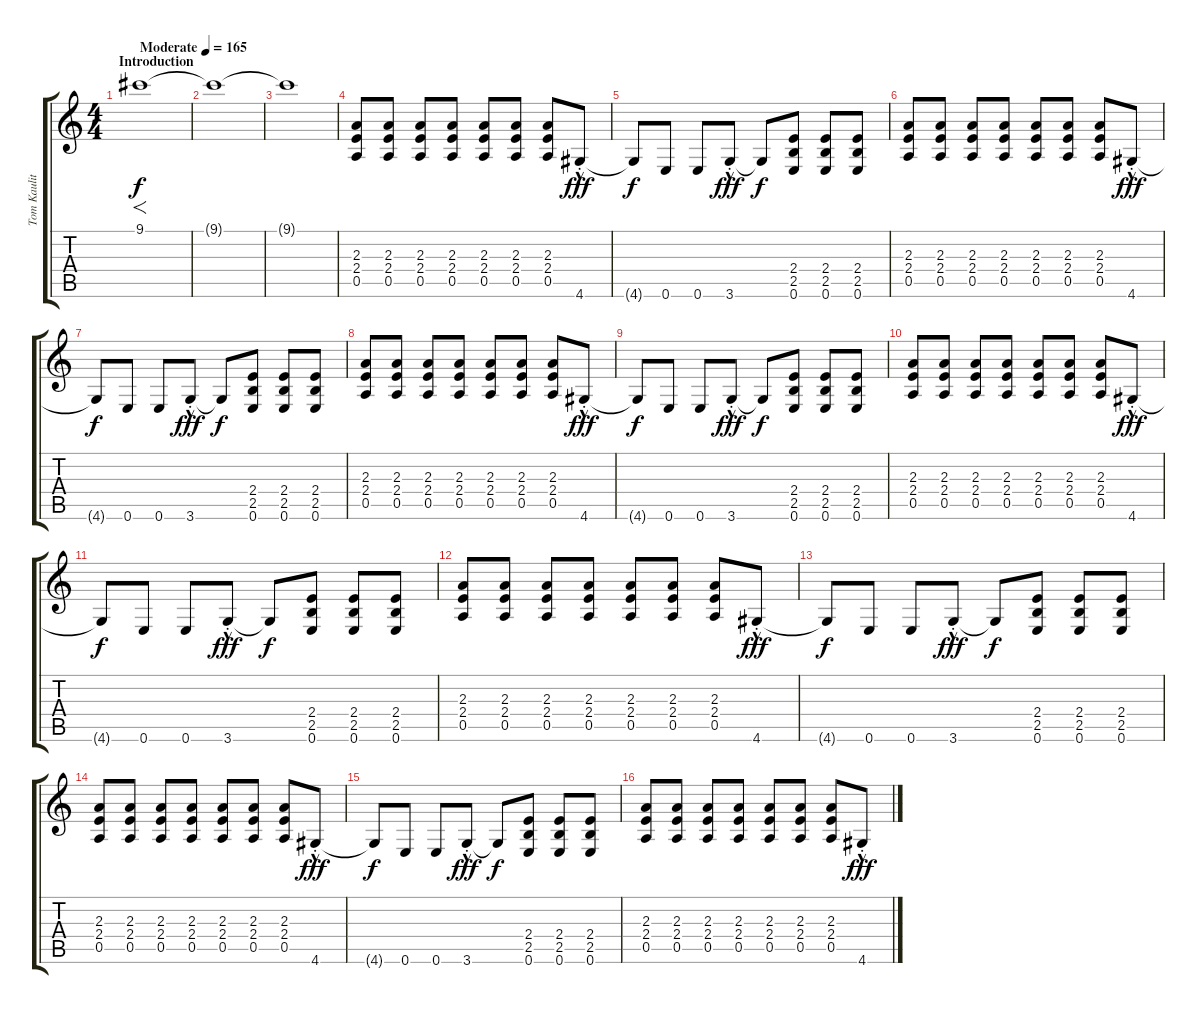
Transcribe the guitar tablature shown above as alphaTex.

\track ("Tom Kaulitz" "Tom Kaulit") {instrument distortionguitar}
\staff {score tabs}
\tuning (E4 B3 G3 D3 A2 E2) {hide}
\ts (4 4)
\section ("" "Introduction")
\tempo (165 "Moderate")
\clef g2
\ks c
9.1.1{f dy f instrument distortionguitar} |
9.1{t}.1 |
9.1{t}.1 |
(2.3 2.4 0.5).8{volume 9 balance 16} (2.3 2.4 0.5).8 (2.3 2.4 0.5).8 (2.3 2.4 0.5).8 (2.3 2.4 0.5).8 (2.3 2.4 0.5).8 (2.3 2.4 0.5).8 4.6{hac st}.8{dy fff} |
4.6{t}.8{dy f} 0.6.8 0.6.8 3.6{hac st}.8{dy fff} 3.6{t}.8{dy f} (2.4 2.5 0.6).8 (2.4 2.5 0.6).8 (2.4 2.5 0.6).8 |
(2.3 2.4 0.5).8 (2.3 2.4 0.5).8 (2.3 2.4 0.5).8 (2.3 2.4 0.5).8 (2.3 2.4 0.5).8 (2.3 2.4 0.5).8 (2.3 2.4 0.5).8 4.6{hac st}.8{dy fff} |
4.6{t}.8{dy f} 0.6.8 0.6.8 3.6{hac st}.8{dy fff} 3.6{t}.8{dy f} (2.4 2.5 0.6).8 (2.4 2.5 0.6).8 (2.4 2.5 0.6).8 |
(2.3 2.4 0.5).8 (2.3 2.4 0.5).8 (2.3 2.4 0.5).8 (2.3 2.4 0.5).8 (2.3 2.4 0.5).8 (2.3 2.4 0.5).8 (2.3 2.4 0.5).8 4.6{hac st}.8{dy fff} |
4.6{t}.8{dy f} 0.6.8 0.6.8 3.6{hac st}.8{dy fff} 3.6{t}.8{dy f} (2.4 2.5 0.6).8 (2.4 2.5 0.6).8 (2.4 2.5 0.6).8 |
(2.3 2.4 0.5).8 (2.3 2.4 0.5).8 (2.3 2.4 0.5).8 (2.3 2.4 0.5).8 (2.3 2.4 0.5).8 (2.3 2.4 0.5).8 (2.3 2.4 0.5).8 4.6{hac st}.8{dy fff} |
4.6{t}.8{dy f} 0.6.8 0.6.8 3.6{hac st}.8{dy fff} 3.6{t}.8{dy f} (2.4 2.5 0.6).8 (2.4 2.5 0.6).8 (2.4 2.5 0.6).8 |
(2.3 2.4 0.5).8 (2.3 2.4 0.5).8 (2.3 2.4 0.5).8 (2.3 2.4 0.5).8 (2.3 2.4 0.5).8 (2.3 2.4 0.5).8 (2.3 2.4 0.5).8 4.6{hac st}.8{dy fff} |
4.6{t}.8{dy f} 0.6.8 0.6.8 3.6{hac st}.8{dy fff} 3.6{t}.8{dy f} (2.4 2.5 0.6).8 (2.4 2.5 0.6).8 (2.4 2.5 0.6).8 |
(2.3 2.4 0.5).8 (2.3 2.4 0.5).8 (2.3 2.4 0.5).8 (2.3 2.4 0.5).8 (2.3 2.4 0.5).8 (2.3 2.4 0.5).8 (2.3 2.4 0.5).8 4.6{hac st}.8{dy fff} |
4.6{t}.8{dy f} 0.6.8 0.6.8 3.6{hac st}.8{dy fff} 3.6{t}.8{dy f} (2.4 2.5 0.6).8 (2.4 2.5 0.6).8 (2.4 2.5 0.6).8 |
(2.3 2.4 0.5).8{volume 13} (2.3 2.4 0.5).8 (2.3 2.4 0.5).8 (2.3 2.4 0.5).8 (2.3 2.4 0.5).8 (2.3 2.4 0.5).8 (2.3 2.4 0.5).8 4.6{hac st}.8{dy fff}
